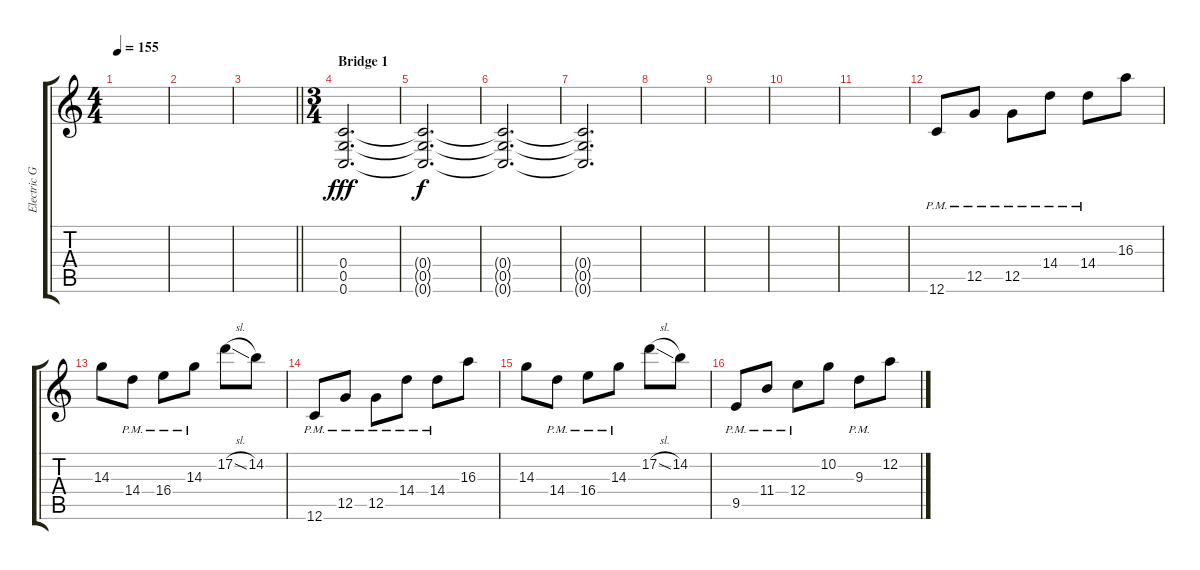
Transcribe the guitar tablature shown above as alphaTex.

\track ("Electric Guitar 2" "Electric G") {instrument distortionguitar}
\staff {score tabs}
\tuning (D4 A3 F3 C3 G2 C2) {hide}
\ts (4 4)
\tempo 155
\clef g2
\ks c
|
|
\barLineRight lightlight
|
\ts (3 4)
\section ("" "Bridge 1")
(0.4 0.5 0.6).2{d dy fff volume 0} |
(0.4{t} 0.5{t} 0.6{t}).2{d dy f} |
(0.4{t} 0.5{t} 0.6{t}).2{d} |
(0.4{t} 0.5{t} 0.6{t}).2{d} |
|
|
|
|
12.6{pm}.8{volume 11} 12.5{pm}.8 12.5{pm}.8 14.4{pm}.8 14.4{pm}.8 16.3.8 |
14.3.8 14.4{pm}.8 16.4{pm}.8 14.3{pm}.8 17.2{sl}.8 14.2.8 |
12.6{pm}.8 12.5{pm}.8 12.5{pm}.8 14.4{pm}.8 14.4{pm}.8 16.3.8 |
14.3.8 14.4{pm}.8 16.4{pm}.8 14.3{pm}.8 17.2{sl}.8 14.2.8 |
9.5{pm}.8 11.4{pm}.8 12.4{pm}.8 10.2.8 9.3{pm}.8 12.2.8
